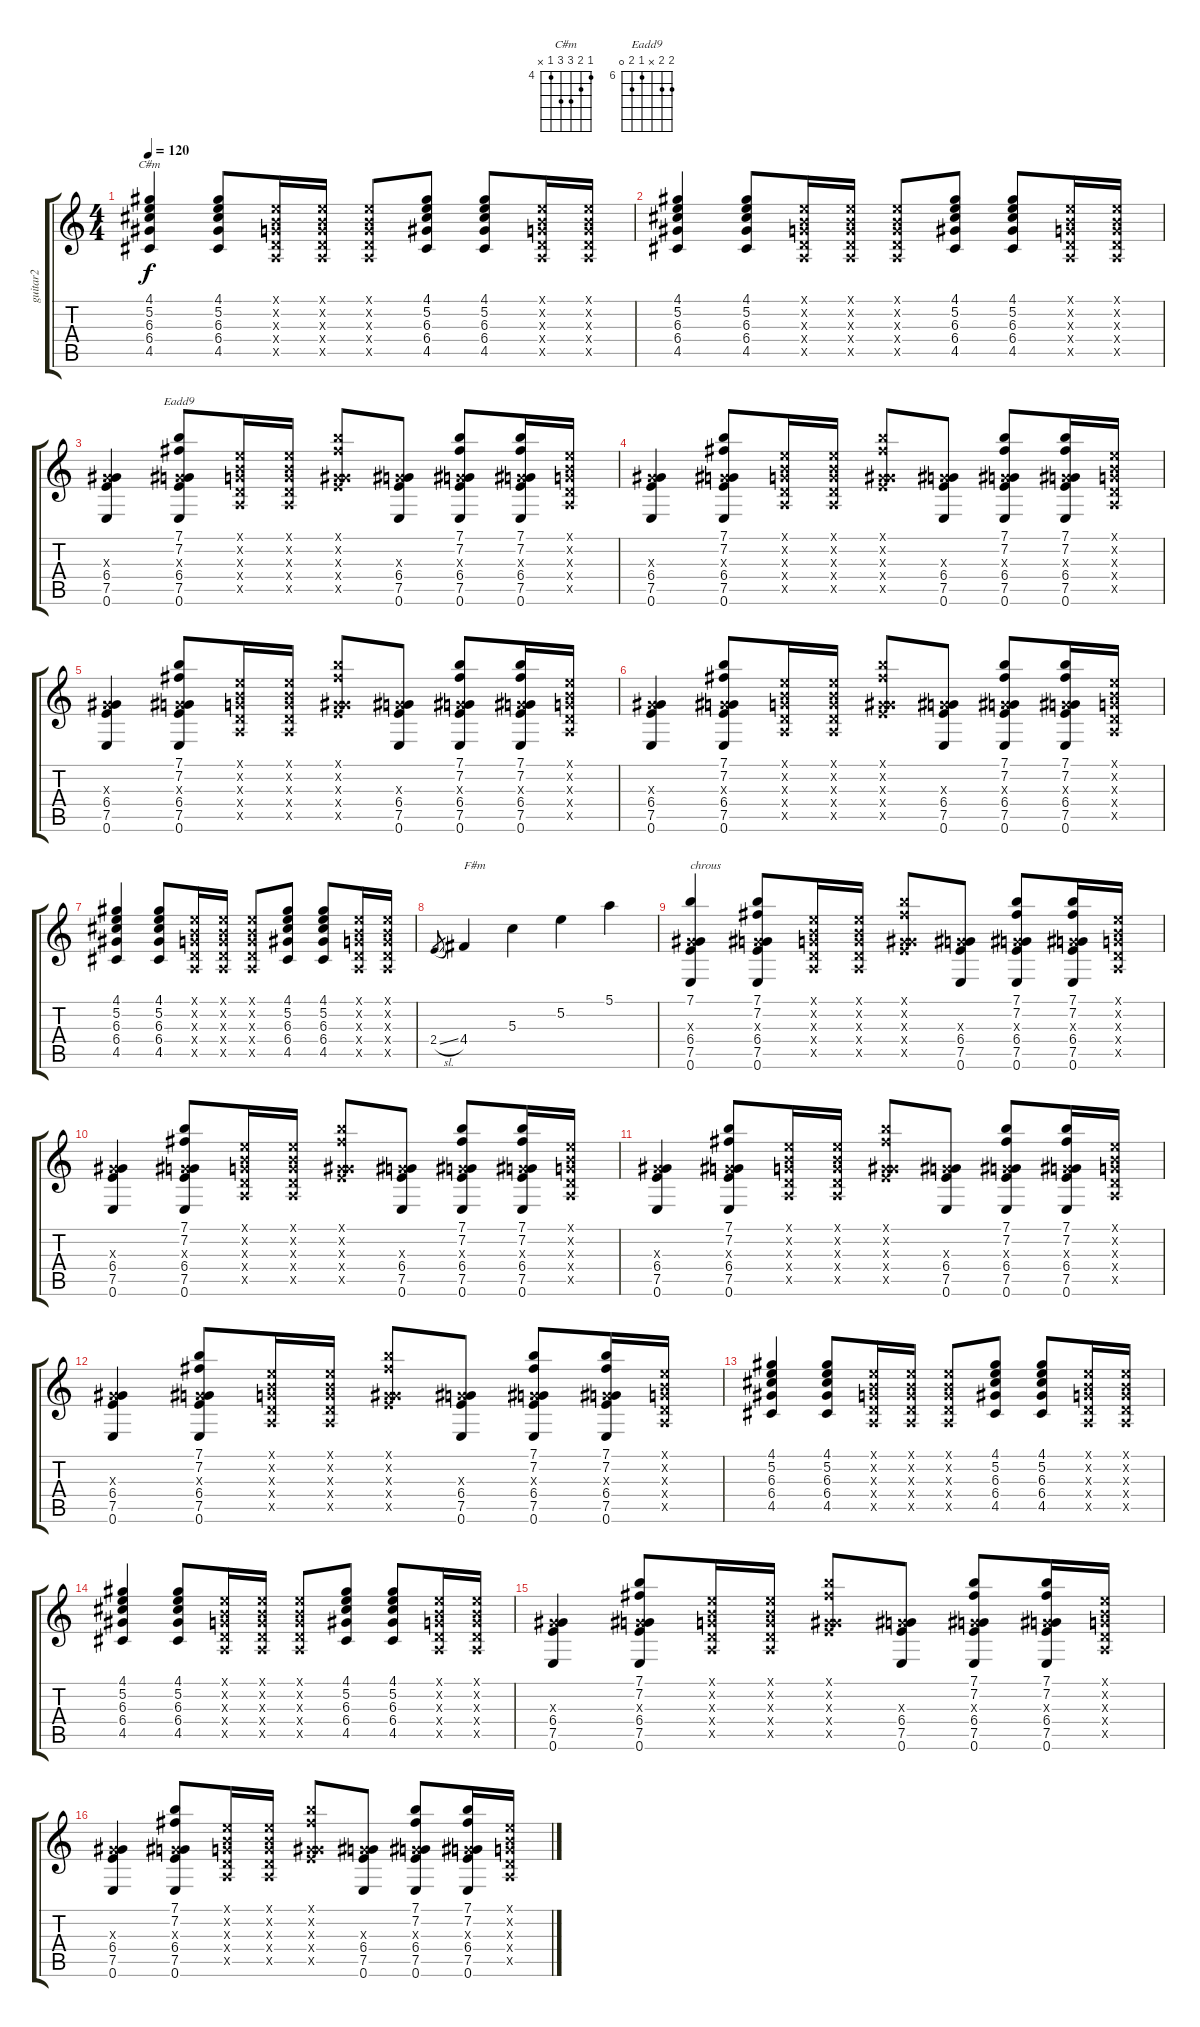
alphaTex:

\track ("guitar2" "guitar2") {instrument acousticguitarsteel}
\staff {score tabs}
\tuning (E4 B3 G3 D3 A2 E2) {hide}
\chord ("C#m" 4 5 6 6 4 x) {firstfret 4}
\chord ("Eadd9" 7 7 x 6 7 0) {firstfret 6}
\ts (4 4)
\tempo 120
\clef g2
\ks c
(4.1 5.2 6.3 6.4 4.5).4{ch "C#m" dy f} (4.1 5.2 6.3 6.4 4.5).8 (0.1{x} 0.2{x} 0.3{x} 0.4{x} 0.5{x}).16 (0.1{x} 0.2{x} 0.3{x} 0.4{x} 0.5{x}).16 (0.1{x} 0.2{x} 0.3{x} 0.4{x} 0.5{x}).8 (4.1 5.2 6.3 6.4 4.5).8 (4.1 5.2 6.3 6.4 4.5).8 (0.1{x} 0.2{x} 0.3{x} 0.4{x} 0.5{x}).16 (0.1{x} 0.2{x} 0.3{x} 0.4{x} 0.5{x}).16 |
(4.1 5.2 6.3 6.4 4.5).4 (4.1 5.2 6.3 6.4 4.5).8 (0.1{x} 0.2{x} 0.3{x} 0.4{x} 0.5{x}).16 (0.1{x} 0.2{x} 0.3{x} 0.4{x} 0.5{x}).16 (0.1{x} 0.2{x} 0.3{x} 0.4{x} 0.5{x}).8 (4.1 5.2 6.3 6.4 4.5).8 (4.1 5.2 6.3 6.4 4.5).8 (0.1{x} 0.2{x} 0.3{x} 0.4{x} 0.5{x}).16 (0.1{x} 0.2{x} 0.3{x} 0.4{x} 0.5{x}).16 |
(0.3{x} 6.4 7.5 0.6).4 (7.1 7.2 0.3{x} 6.4 7.5 0.6).8{ch "Eadd9"} (0.1{x} 0.2{x} 0.3{x} 0.4{x} 0.5{x}).16 (0.1{x} 0.2{x} 0.3{x} 0.4{x} 0.5{x}).16 (7.1{x} 7.2{x} 0.3{x} 6.4{x} 7.5{x}).8 (0.3{x} 6.4 7.5 0.6).8 (7.1 7.2 0.3{x} 6.4 7.5 0.6).8 (7.1 7.2 0.3{x} 6.4 7.5 0.6).16 (0.1{x} 0.2{x} 0.3{x} 0.4{x} 0.5{x}).16 |
(0.3{x} 6.4 7.5 0.6).4 (7.1 7.2 0.3{x} 6.4 7.5 0.6).8 (0.1{x} 0.2{x} 0.3{x} 0.4{x} 0.5{x}).16 (0.1{x} 0.2{x} 0.3{x} 0.4{x} 0.5{x}).16 (7.1{x} 7.2{x} 0.3{x} 6.4{x} 7.5{x}).8 (0.3{x} 6.4 7.5 0.6).8 (7.1 7.2 0.3{x} 6.4 7.5 0.6).8 (7.1 7.2 0.3{x} 6.4 7.5 0.6).16 (0.1{x} 0.2{x} 0.3{x} 0.4{x} 0.5{x}).16 |
(0.3{x} 6.4 7.5 0.6).4 (7.1 7.2 0.3{x} 6.4 7.5 0.6).8 (0.1{x} 0.2{x} 0.3{x} 0.4{x} 0.5{x}).16 (0.1{x} 0.2{x} 0.3{x} 0.4{x} 0.5{x}).16 (7.1{x} 7.2{x} 0.3{x} 6.4{x} 7.5{x}).8 (0.3{x} 6.4 7.5 0.6).8 (7.1 7.2 0.3{x} 6.4 7.5 0.6).8 (7.1 7.2 0.3{x} 6.4 7.5 0.6).16 (0.1{x} 0.2{x} 0.3{x} 0.4{x} 0.5{x}).16 |
(0.3{x} 6.4 7.5 0.6).4 (7.1 7.2 0.3{x} 6.4 7.5 0.6).8 (0.1{x} 0.2{x} 0.3{x} 0.4{x} 0.5{x}).16 (0.1{x} 0.2{x} 0.3{x} 0.4{x} 0.5{x}).16 (7.1{x} 7.2{x} 0.3{x} 6.4{x} 7.5{x}).8 (0.3{x} 6.4 7.5 0.6).8 (7.1 7.2 0.3{x} 6.4 7.5 0.6).8 (7.1 7.2 0.3{x} 6.4 7.5 0.6).16 (0.1{x} 0.2{x} 0.3{x} 0.4{x} 0.5{x}).16 |
(4.1 5.2 6.3 6.4 4.5).4 (4.1 5.2 6.3 6.4 4.5).8 (0.1{x} 0.2{x} 0.3{x} 0.4{x} 0.5{x}).16 (0.1{x} 0.2{x} 0.3{x} 0.4{x} 0.5{x}).16 (0.1{x} 0.2{x} 0.3{x} 0.4{x} 0.5{x}).8 (4.1 5.2 6.3 6.4 4.5).8 (4.1 5.2 6.3 6.4 4.5).8 (0.1{x} 0.2{x} 0.3{x} 0.4{x} 0.5{x}).16 (0.1{x} 0.2{x} 0.3{x} 0.4{x} 0.5{x}).16 |
2.4{sl}.8{gr} 4.4.4{txt "F#m"} 5.3.4 5.2.4 5.1.4 |
(7.1 0.3{x} 6.4 7.5 0.6).4{txt "chrous"} (7.1 7.2 0.3{x} 6.4 7.5 0.6).8 (0.1{x} 0.2{x} 0.3{x} 0.4{x} 0.5{x}).16 (0.1{x} 0.2{x} 0.3{x} 0.4{x} 0.5{x}).16 (7.1{x} 7.2{x} 0.3{x} 6.4{x} 7.5{x}).8 (0.3{x} 6.4 7.5 0.6).8 (7.1 7.2 0.3{x} 6.4 7.5 0.6).8 (7.1 7.2 0.3{x} 6.4 7.5 0.6).16 (0.1{x} 0.2{x} 0.3{x} 0.4{x} 0.5{x}).16 |
(0.3{x} 6.4 7.5 0.6).4 (7.1 7.2 0.3{x} 6.4 7.5 0.6).8 (0.1{x} 0.2{x} 0.3{x} 0.4{x} 0.5{x}).16 (0.1{x} 0.2{x} 0.3{x} 0.4{x} 0.5{x}).16 (7.1{x} 7.2{x} 0.3{x} 6.4{x} 7.5{x}).8 (0.3{x} 6.4 7.5 0.6).8 (7.1 7.2 0.3{x} 6.4 7.5 0.6).8 (7.1 7.2 0.3{x} 6.4 7.5 0.6).16 (0.1{x} 0.2{x} 0.3{x} 0.4{x} 0.5{x}).16 |
(0.3{x} 6.4 7.5 0.6).4 (7.1 7.2 0.3{x} 6.4 7.5 0.6).8 (0.1{x} 0.2{x} 0.3{x} 0.4{x} 0.5{x}).16 (0.1{x} 0.2{x} 0.3{x} 0.4{x} 0.5{x}).16 (7.1{x} 7.2{x} 0.3{x} 6.4{x} 7.5{x}).8 (0.3{x} 6.4 7.5 0.6).8 (7.1 7.2 0.3{x} 6.4 7.5 0.6).8 (7.1 7.2 0.3{x} 6.4 7.5 0.6).16 (0.1{x} 0.2{x} 0.3{x} 0.4{x} 0.5{x}).16 |
(0.3{x} 6.4 7.5 0.6).4 (7.1 7.2 0.3{x} 6.4 7.5 0.6).8 (0.1{x} 0.2{x} 0.3{x} 0.4{x} 0.5{x}).16 (0.1{x} 0.2{x} 0.3{x} 0.4{x} 0.5{x}).16 (7.1{x} 7.2{x} 0.3{x} 6.4{x} 7.5{x}).8 (0.3{x} 6.4 7.5 0.6).8 (7.1 7.2 0.3{x} 6.4 7.5 0.6).8 (7.1 7.2 0.3{x} 6.4 7.5 0.6).16 (0.1{x} 0.2{x} 0.3{x} 0.4{x} 0.5{x}).16 |
(4.1 5.2 6.3 6.4 4.5).4 (4.1 5.2 6.3 6.4 4.5).8 (0.1{x} 0.2{x} 0.3{x} 0.4{x} 0.5{x}).16 (0.1{x} 0.2{x} 0.3{x} 0.4{x} 0.5{x}).16 (0.1{x} 0.2{x} 0.3{x} 0.4{x} 0.5{x}).8 (4.1 5.2 6.3 6.4 4.5).8 (4.1 5.2 6.3 6.4 4.5).8 (0.1{x} 0.2{x} 0.3{x} 0.4{x} 0.5{x}).16 (0.1{x} 0.2{x} 0.3{x} 0.4{x} 0.5{x}).16 |
(4.1 5.2 6.3 6.4 4.5).4 (4.1 5.2 6.3 6.4 4.5).8 (0.1{x} 0.2{x} 0.3{x} 0.4{x} 0.5{x}).16 (0.1{x} 0.2{x} 0.3{x} 0.4{x} 0.5{x}).16 (0.1{x} 0.2{x} 0.3{x} 0.4{x} 0.5{x}).8 (4.1 5.2 6.3 6.4 4.5).8 (4.1 5.2 6.3 6.4 4.5).8 (0.1{x} 0.2{x} 0.3{x} 0.4{x} 0.5{x}).16 (0.1{x} 0.2{x} 0.3{x} 0.4{x} 0.5{x}).16 |
(0.3{x} 6.4 7.5 0.6).4 (7.1 7.2 0.3{x} 6.4 7.5 0.6).8 (0.1{x} 0.2{x} 0.3{x} 0.4{x} 0.5{x}).16 (0.1{x} 0.2{x} 0.3{x} 0.4{x} 0.5{x}).16 (7.1{x} 7.2{x} 0.3{x} 6.4{x} 7.5{x}).8 (0.3{x} 6.4 7.5 0.6).8 (7.1 7.2 0.3{x} 6.4 7.5 0.6).8 (7.1 7.2 0.3{x} 6.4 7.5 0.6).16 (0.1{x} 0.2{x} 0.3{x} 0.4{x} 0.5{x}).16 |
(0.3{x} 6.4 7.5 0.6).4 (7.1 7.2 0.3{x} 6.4 7.5 0.6).8 (0.1{x} 0.2{x} 0.3{x} 0.4{x} 0.5{x}).16 (0.1{x} 0.2{x} 0.3{x} 0.4{x} 0.5{x}).16 (7.1{x} 7.2{x} 0.3{x} 6.4{x} 7.5{x}).8 (0.3{x} 6.4 7.5 0.6).8 (7.1 7.2 0.3{x} 6.4 7.5 0.6).8 (7.1 7.2 0.3{x} 6.4 7.5 0.6).16 (0.1{x} 0.2{x} 0.3{x} 0.4{x} 0.5{x}).16
